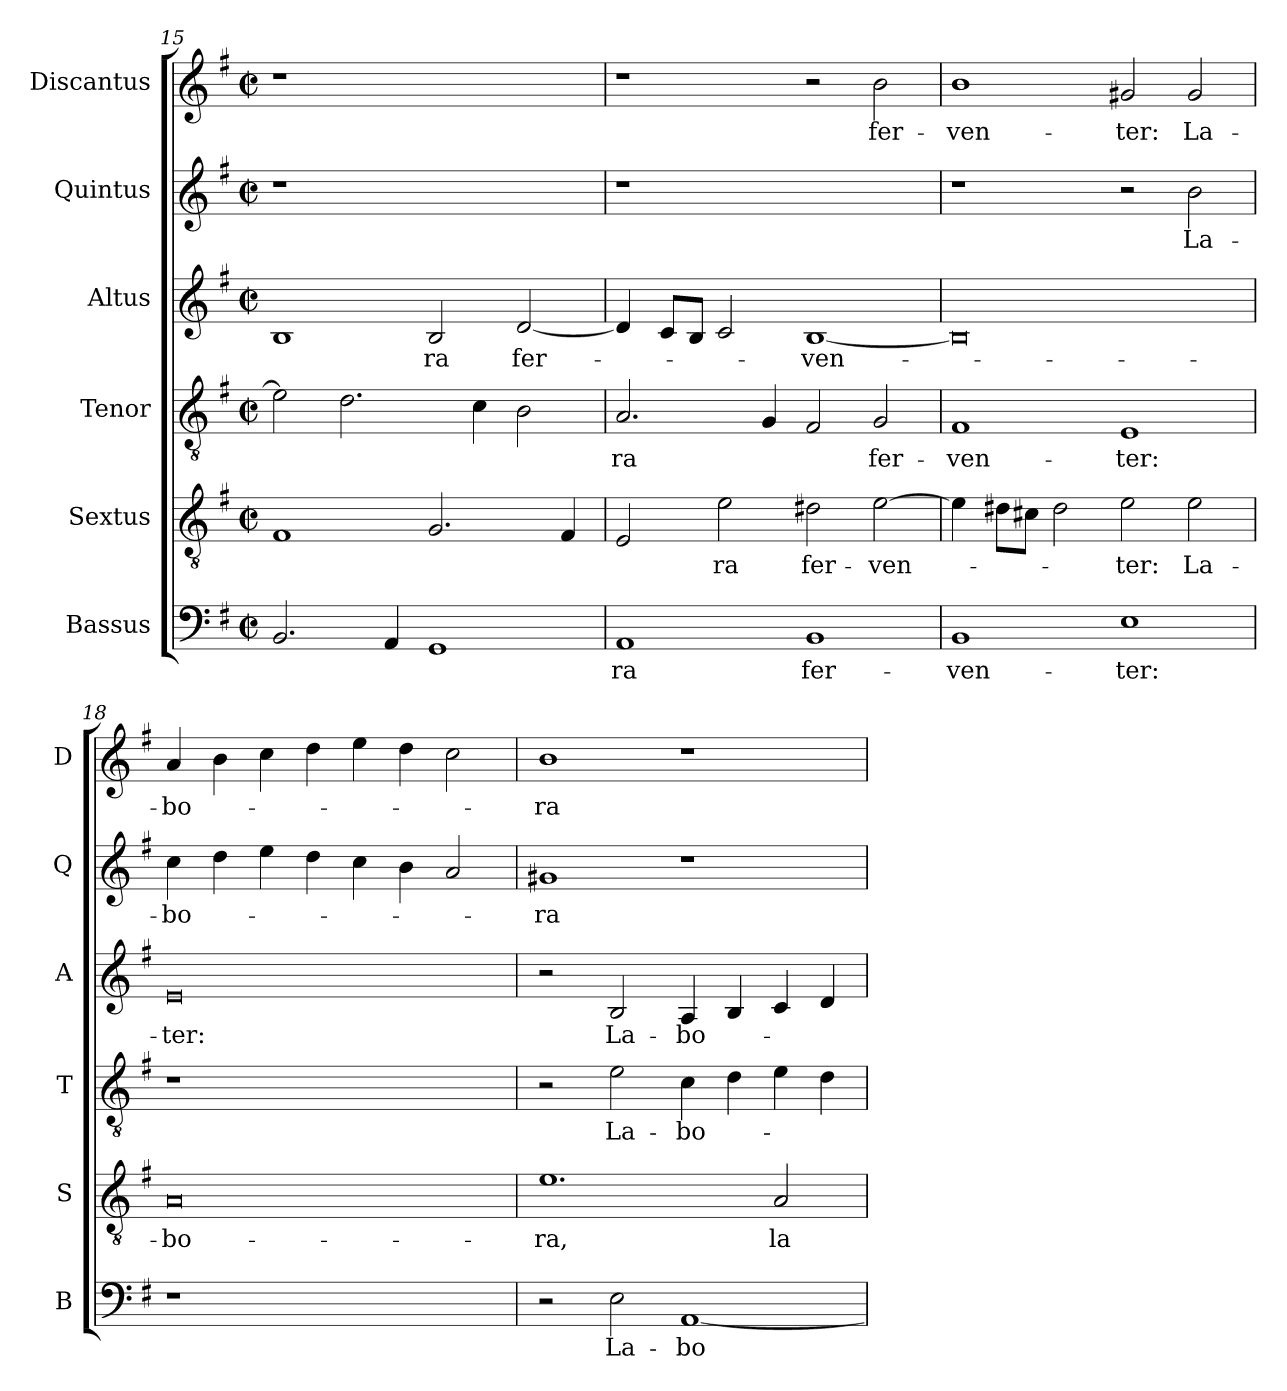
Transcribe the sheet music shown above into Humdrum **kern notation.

**kern	**text	**kern	**text	**kern	**text	**kern	**text	**kern	**text	**kern	**text
*part6	*part6	*part5	*part5	*part4	*part4	*part3	*part3	*part2	*part2	*part1	*part1
*staff6	*staff6	*staff5	*staff5	*staff4	*staff4	*staff3	*staff3	*staff2	*staff2	*staff1	*staff1
*I"Bassus	*	*I"Sextus	*	*I"Tenor	*	*I"Altus	*	*I"Quintus	*	*I"Discantus	*
*I'B	*	*I'S	*	*I'T	*	*I'A	*	*I'Q	*	*I'D	*
*clefF4	*	*clefGv2	*	*clefGv2	*	*clefG2	*	*clefG2	*	*clefG2	*
*k[f#]	*	*k[f#]	*	*k[f#]	*	*k[f#]	*	*k[f#]	*	*k[f#]	*
*G:	*	*G:	*	*G:	*	*G:	*	*G:	*	*G:	*
*M2/2	*	*M2/2	*	*M2/2	*	*M2/2	*	*M2/2	*	*M2/2	*
*met(c|)	*	*met(c|)	*	*met(c|)	*	*met(c|)	*	*met(c|)	*	*met(c|)	*
=15	=15	=15	=15	=15	=15	=15	=15	=15	=15	=15	=15
2.BB/	.	1F#	.	2e\]	.	1B	.	1r	.	1r	.
.	.	.	.	2.d\	.	.	.	.	.	.	.
4AA/	.	.	.	.	.	.	.	.	.	.	.
!	!	!	!	!	!	!	!LO:LY:b	!	!	!	!
1GG	.	2.G/	.	.	.	2B/	-ra	1ryy	.	1ryy	.
.	.	.	.	4c\	.	.	.	.	.	.	.
!	!	!	!	!	!	!	!LO:LY:b	!	!	!	!
.	.	.	.	2B\	.	[2d/	fer-	.	.	.	.
.	.	4F#/	.	.	.	.	.	.	.	.	.
=16	=16	=16	=16	=16	=16	=16	=16	=16	=16	=16	=16
!	!LO:LY:b	!	!	!	!LO:LY:b	!	!	!	!	!	!
1AA	-ra	2E/	.	2.A/	-ra	4d/]	.	1r	.	1r	.
.	.	.	.	.	.	8c/L	.	.	.	.	.
.	.	.	.	.	.	8B/J	.	.	.	.	.
!	!	!	!LO:LY:b	!	!	!	!	!	!	!	!
.	.	2e\	-ra	.	.	2c/	.	.	.	.	.
.	.	.	.	4G/	.	.	.	.	.	.	.
!	!LO:LY:b	!	!LO:LY:b	!	!	!	!LO:LY:b	!	!	!	!
1BB	fer-	2d#X\	fer-	2F#/	.	[1B	-ven-	1ryy	.	2r	.
!	!	!	!LO:LY:b	!	!LO:LY:b	!	!	!	!	!	!LO:LY:b
.	.	[2e\	-ven-	2G/	fer-	.	.	.	.	2b\	fer-
=17	=17	=17	=17	=17	=17	=17	=17	=17	=17	=17	=17
!	!LO:LY:b	!	!	!	!LO:LY:b	!	!	!	!	!	!LO:LY:b
1BB	-ven-	4e\]	.	1F#	-ven-	0B]	.	1r	.	1b	-ven-
.	.	8d#X\L	.	.	.	.	.	.	.	.	.
.	.	8c#X\J	.	.	.	.	.	.	.	.	.
.	.	2d#\	.	.	.	.	.	.	.	.	.
!	!LO:LY:b	!	!LO:LY:b	!	!LO:LY:b	!	!	!	!	!	!LO:LY:b
1E	-ter:	2e\	-ter:	1E	-ter:	.	.	2r	.	2g#X/	-ter:
!	!	!	!LO:LY:b	!	!	!	!	!	!LO:LY:b	!	!LO:LY:b
.	.	2e\	La-	.	.	.	.	2b\	La-	2g#/	La-
=18	=18	=18	=18	=18	=18	=18	=18	=18	=18	=18	=18
!	!	!	!LO:LY:b	!	!	!	!LO:LY:b	!	!LO:LY:b	!	!LO:LY:b
1r	.	0A	-bo-	1r	.	0e	-ter:	4cc\	-bo-	4a/	-bo-
.	.	.	.	.	.	.	.	4dd\	.	4b\	.
.	.	.	.	.	.	.	.	4ee\	.	4cc\	.
.	.	.	.	.	.	.	.	4dd\	.	4dd\	.
1ryy	.	.	.	1ryy	.	.	.	4cc\	.	4ee\	.
.	.	.	.	.	.	.	.	4b\	.	4dd\	.
.	.	.	.	.	.	.	.	2a/	.	2cc\	.
!!LO:LB:g=z
=19	=19	=19	=19	=19	=19	=19	=19	=19	=19	=19	=19
!	!	!	!LO:LY:b	!	!	!	!	!	!LO:LY:b	!	!LO:LY:b
2r	.	1.e	-ra,	2r	.	2r	.	1g#X	-ra	1b	-ra
!	!LO:LY:b	!	!	!	!LO:LY:b	!	!LO:LY:b	!	!	!	!
2E\	La-	.	.	2e\	La-	2B/	La-	.	.	.	.
!	!LO:LY:b	!	!	!	!LO:LY:b	!	!LO:LY:b	!	!	!	!
[1AA	-bo-	.	.	4c\	-bo-	4A/	-bo-	1r	.	1r	.
.	.	.	.	4d\	.	4B/	.	.	.	.	.
!	!	!	!LO:LY:b	!	!	!	!	!	!	!	!
.	.	2A/	la-	4e\	.	4c/	.	.	.	.	.
.	.	.	.	4d\	.	4d/	.	.	.	.	.
=	=	=	=	=	=	=	=	=	=	=	=
*-	*-	*-	*-	*-	*-	*-	*-	*-	*-	*-	*-
